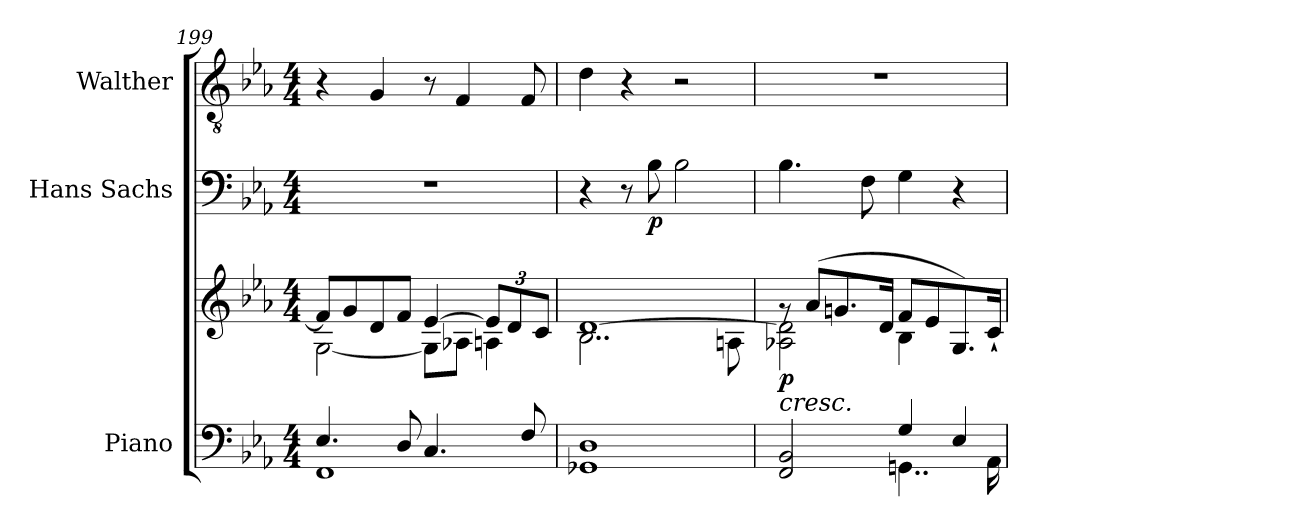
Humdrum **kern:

**kern	**kern	**dynam	**kern	**dynam	**kern
*part3	*part3	*part3	*part2	*part2	*part1
*staff4	*staff3	*staff3/4	*staff2	*staff2	*staff1
*I"Piano	*	*	*I"Hans Sachs	*	*I"Walther
*I'Pno.	*	*	*I'H. S.	*	*I'W.
*clefF4	*clefG2	*	*clefF4	*	*clefGv2
*k[b-e-a-]	*k[b-e-a-]	*	*k[b-e-a-]	*	*k[b-e-a-]
*M4/4	*M4/4	*	*M4/4	*	*M4/4
=199	=199	=199	=199	=199	=199
*^	*^	*	*	*	*
!	!	!	!	!LO:DY:b	!	!	!
!	!	!	!	!LO:DY:n=1:b	!	!	!
4.E-/	1FF	8f/L]	[2G\	other-dynamics p	1r	.	4r
.	.	8g/	.	.	.	.	.
.	.	8d/	.	.	.	.	4G/
8D/	.	8f/J	.	.	.	.	.
4.C/	.	[4e-/	8G\L]	.	.	.	8r
.	.	.	8A-X\J	.	.	.	4F/
*	*	*Xbrackettup	*	*	*	*	*
.	.	12e-/L]	4An\	.	.	.	.
.	.	12d/	.	.	.	.	.
8F/	.	.	.	.	.	.	8F/
.	.	12c/J	.	.	.	.	.
*v	*v	*	*	*	*	*	*
=200	=200	=200	=200	=200	=200	=200
1GG-X 1D	[1d	2..B-\	.	4r	.	4d\
.	.	.	.	8r	.	4r
!	!	!	!	!	!LO:DY:b	!
.	.	.	.	8B-\	p	.
.	.	.	.	2B-\	.	2r
.	.	8An\	.	.	.	.
=201	=201	=201	=201	=201	=201	=201
*^	*	*	*	*	*	*
!	!	!LO:TX:b:i:t=cresc.	!	!	!	!	!
!	!	!	!	!LO:DY:b	!	!	!
2FF/ 2BB-/	2ryy	8rg	2A-X\ 2d\]	p	4.B-\	.	1r
.	.	(>8a-/L	.	.	.	.	.
.	.	8.gn/	.	.	.	.	.
.	.	.	.	.	8F\	.	.
.	.	16d/Jk	.	.	.	.	.
4G/	4..GGn\	8f/L	4B-\	.	4G\	.	.
.	.	8e-/	.	.	.	.	.
4E-/	.	8.G/)	4ryy	.	4r	.	.
.	16AA-\	16c`/Jk	.	.	.	.	.
*v	*v	*	*	*	*	*	*
*	*v	*v	*	*	*	*
=	=	=	=	=	=
*-	*-	*-	*-	*-	*-
